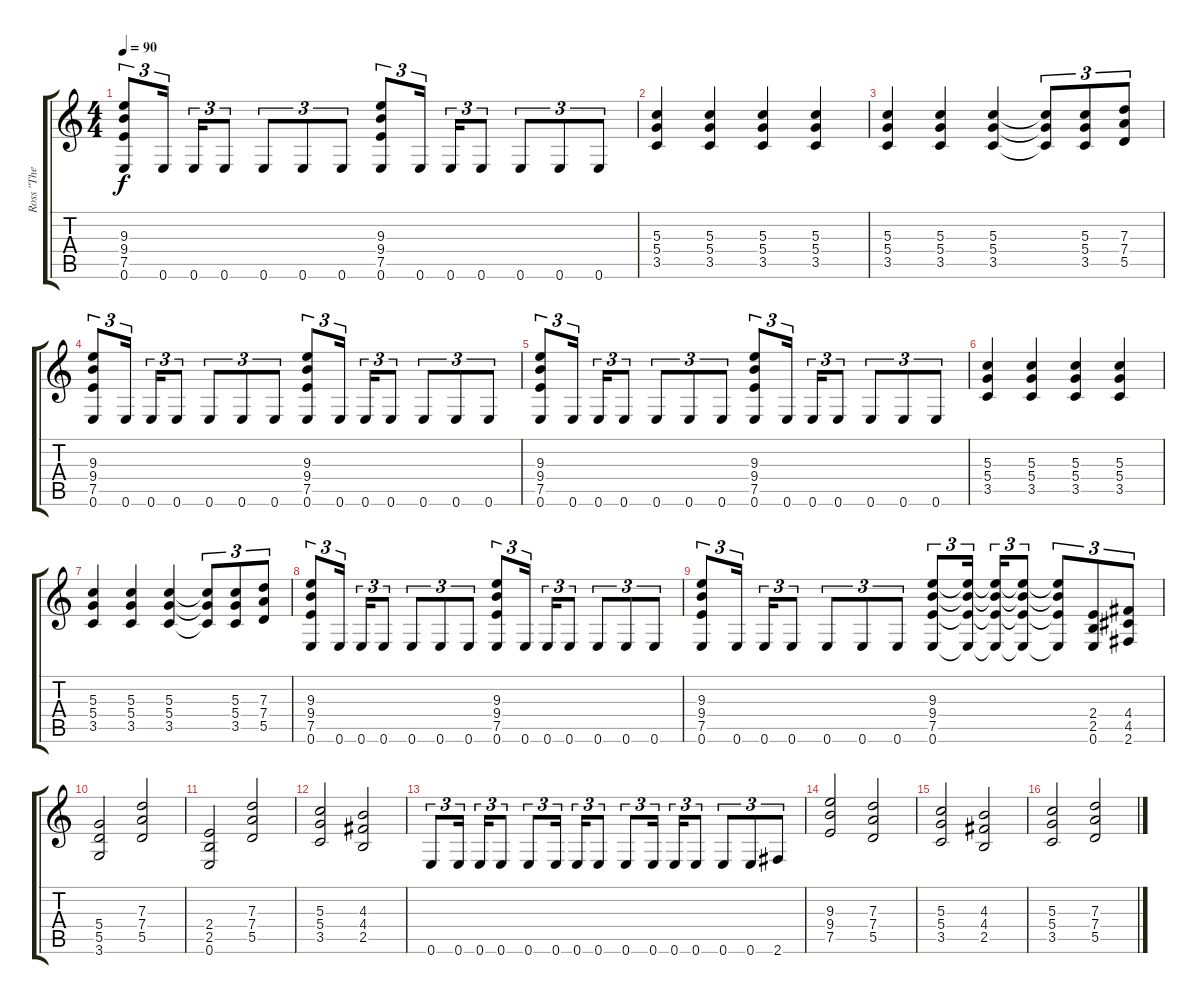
\track ("Ross \"The Boss\" Friedman Rhythm" "Ross \"The ") {instrument distortionguitar}
\staff {score tabs}
\tuning (E4 B3 G3 D3 A2 E2) {hide}
\ts (4 4)
\tempo 90
\clef g2
\ks c
(9.3 9.4 7.5 0.6).8{tu (3 2) dy f} 0.6.16{tu (3 2)} 0.6.16{tu (3 2)} 0.6.8{tu (3 2)} 0.6.8{tu (3 2)} 0.6.8{tu (3 2)} 0.6.8{tu (3 2)} (9.3 9.4 7.5 0.6).8{tu (3 2)} 0.6.16{tu (3 2)} 0.6.16{tu (3 2)} 0.6.8{tu (3 2)} 0.6.8{tu (3 2)} 0.6.8{tu (3 2)} 0.6.8{tu (3 2)} |
(5.3 5.4 3.5).4 (5.3 5.4 3.5).4 (5.3 5.4 3.5).4 (5.3 5.4 3.5).4 |
(5.3 5.4 3.5).4 (5.3 5.4 3.5).4 (5.3 5.4 3.5).4 (5.3{t} 5.4{t} 3.5{t}).8{tu (3 2)} (5.3 5.4 3.5).8{tu (3 2)} (7.3 7.4 5.5).8{tu (3 2)} |
(9.3 9.4 7.5 0.6).8{tu (3 2)} 0.6.16{tu (3 2)} 0.6.16{tu (3 2)} 0.6.8{tu (3 2)} 0.6.8{tu (3 2)} 0.6.8{tu (3 2)} 0.6.8{tu (3 2)} (9.3 9.4 7.5 0.6).8{tu (3 2)} 0.6.16{tu (3 2)} 0.6.16{tu (3 2)} 0.6.8{tu (3 2)} 0.6.8{tu (3 2)} 0.6.8{tu (3 2)} 0.6.8{tu (3 2)} |
(9.3 9.4 7.5 0.6).8{tu (3 2)} 0.6.16{tu (3 2)} 0.6.16{tu (3 2)} 0.6.8{tu (3 2)} 0.6.8{tu (3 2)} 0.6.8{tu (3 2)} 0.6.8{tu (3 2)} (9.3 9.4 7.5 0.6).8{tu (3 2)} 0.6.16{tu (3 2)} 0.6.16{tu (3 2)} 0.6.8{tu (3 2)} 0.6.8{tu (3 2)} 0.6.8{tu (3 2)} 0.6.8{tu (3 2)} |
(5.3 5.4 3.5).4 (5.3 5.4 3.5).4 (5.3 5.4 3.5).4 (5.3 5.4 3.5).4 |
(5.3 5.4 3.5).4 (5.3 5.4 3.5).4 (5.3 5.4 3.5).4 (5.3{t} 5.4{t} 3.5{t}).8{tu (3 2)} (5.3 5.4 3.5).8{tu (3 2)} (7.3 7.4 5.5).8{tu (3 2)} |
(9.3 9.4 7.5 0.6).8{tu (3 2)} 0.6.16{tu (3 2)} 0.6.16{tu (3 2)} 0.6.8{tu (3 2)} 0.6.8{tu (3 2)} 0.6.8{tu (3 2)} 0.6.8{tu (3 2)} (9.3 9.4 7.5 0.6).8{tu (3 2)} 0.6.16{tu (3 2)} 0.6.16{tu (3 2)} 0.6.8{tu (3 2)} 0.6.8{tu (3 2)} 0.6.8{tu (3 2)} 0.6.8{tu (3 2)} |
(9.3 9.4 7.5 0.6).8{tu (3 2)} 0.6.16{tu (3 2)} 0.6.16{tu (3 2)} 0.6.8{tu (3 2)} 0.6.8{tu (3 2)} 0.6.8{tu (3 2)} 0.6.8{tu (3 2)} (9.3 9.4 7.5 0.6).8{tu (3 2)} (9.3{t} 9.4{t} 7.5{t} 0.6{t}).16{tu (3 2)} (9.3{t} 9.4{t} 7.5{t} 0.6{t}).16{tu (3 2)} (9.3{t} 9.4{t} 7.5{t} 0.6{t}).8{tu (3 2)} (9.3{t} 9.4{t} 7.5{t} 0.6{t}).8{tu (3 2)} (2.4 2.5 0.6).8{tu (3 2)} (4.4 4.5 2.6).8{tu (3 2)} |
(5.4 5.5 3.6).2 (7.3 7.4 5.5).2 |
(2.4 2.5 0.6).2 (7.3 7.4 5.5).2 |
(5.3 5.4 3.5).2 (4.3 4.4 2.5).2 |
0.6.8{tu (3 2)} 0.6.16{tu (3 2)} 0.6.16{tu (3 2)} 0.6.8{tu (3 2)} 0.6.8{tu (3 2)} 0.6.16{tu (3 2)} 0.6.16{tu (3 2)} 0.6.8{tu (3 2)} 0.6.8{tu (3 2)} 0.6.16{tu (3 2)} 0.6.16{tu (3 2)} 0.6.8{tu (3 2)} 0.6.8{tu (3 2)} 0.6.8{tu (3 2)} 2.6.8{tu (3 2)} |
(9.3 9.4 7.5).2 (7.3 7.4 5.5).2 |
(5.3 5.4 3.5).2 (4.3 4.4 2.5).2 |
(5.3 5.4 3.5).2 (7.3 7.4 5.5).2
